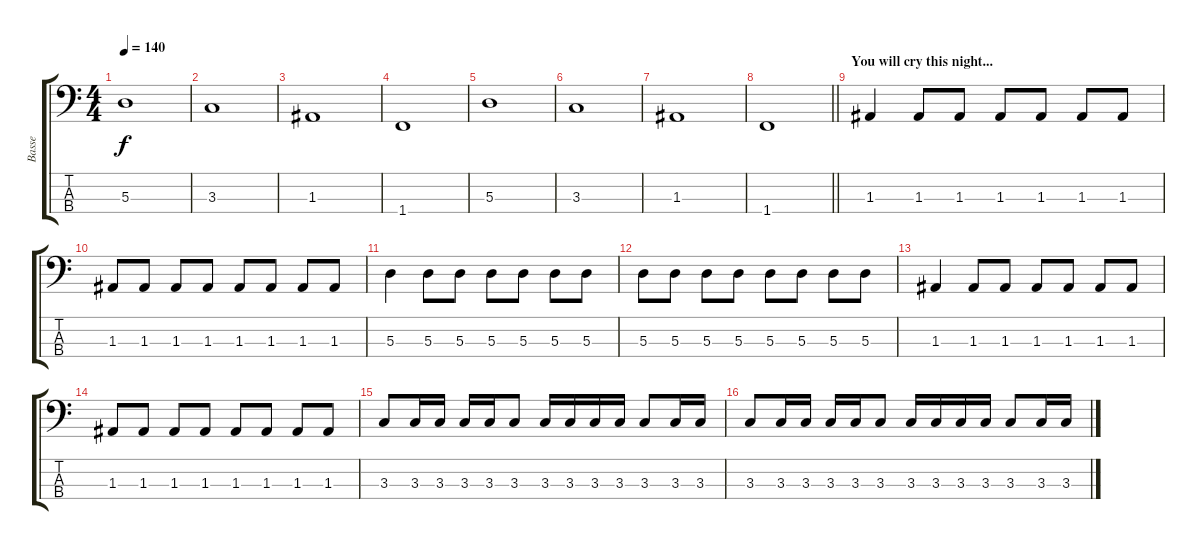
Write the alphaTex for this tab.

\track ("Basse" "Basse") {instrument slapbass2}
\staff {score tabs}
\tuning (G2 D2 A1 E1) {hide}
\ts (4 4)
\tempo 140
\clef f4
\ks c
5.3.1{dy f} |
3.3.1 |
1.3.1 |
1.4.1 |
5.3.1 |
3.3.1 |
1.3.1 |
\barLineRight lightlight
1.4.1 |
\section ("" "You will cry this night...")
1.3.4 1.3.8 1.3.8 1.3.8 1.3.8 1.3.8 1.3.8 |
1.3.8 1.3.8 1.3.8 1.3.8 1.3.8 1.3.8 1.3.8 1.3.8 |
5.3.4 5.3.8 5.3.8 5.3.8 5.3.8 5.3.8 5.3.8 |
5.3.8 5.3.8 5.3.8 5.3.8 5.3.8 5.3.8 5.3.8 5.3.8 |
1.3.4 1.3.8 1.3.8 1.3.8 1.3.8 1.3.8 1.3.8 |
1.3.8 1.3.8 1.3.8 1.3.8 1.3.8 1.3.8 1.3.8 1.3.8 |
3.3.8 3.3.16 3.3.16 3.3.16 3.3.16 3.3.8 3.3.16 3.3.16 3.3.16 3.3.16 3.3.8 3.3.16 3.3.16 |
3.3.8 3.3.16 3.3.16 3.3.16 3.3.16 3.3.8 3.3.16 3.3.16 3.3.16 3.3.16 3.3.8 3.3.16 3.3.16
